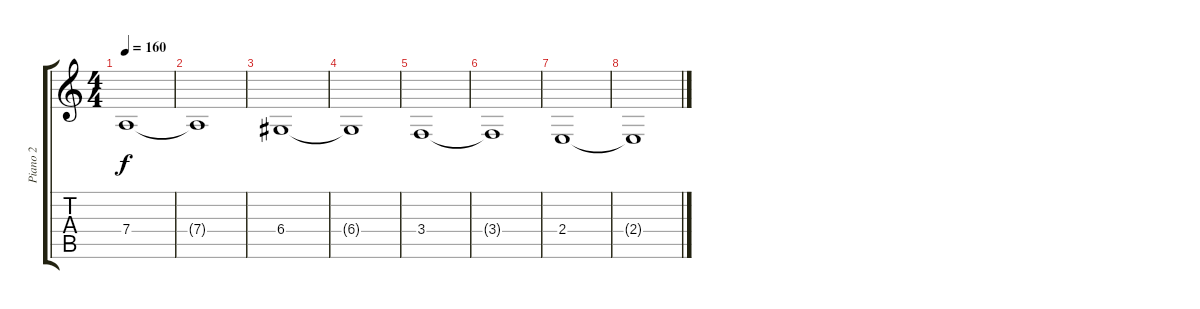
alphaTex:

\track ("Piano 2" "Piano 2") {instrument acousticgrandpiano}
\staff {score tabs}
\tuning (E4 B3 G3 D3 A2 E2) {hide}
\ts (4 4)
\tempo 160
\clef g2
\ks c
7.4.1{dy f} |
7.4{t}.1 |
6.4.1 |
6.4{t}.1 |
3.4.1 |
3.4{t}.1 |
2.4.1 |
2.4{t}.1
